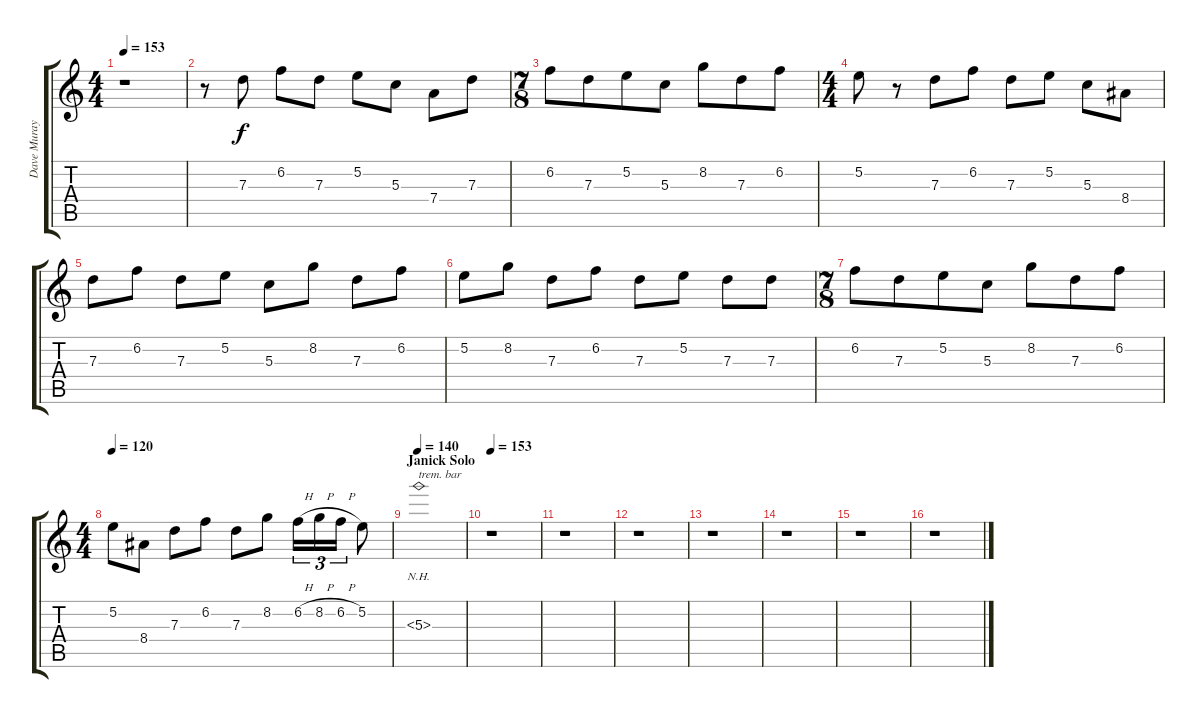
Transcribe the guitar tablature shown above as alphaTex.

\track ("Dave Muray" "Dave Muray") {instrument distortionguitar}
\staff {score tabs}
\tuning (E4 B3 G3 D3 A2 E2) {hide}
\ts (4 4)
\tempo 153
\tempo 117
\tempo 153
\clef g2
\ks c
r.1{dy f instrument distortionguitar} |
r.8 7.3.8 6.2.8 7.3.8 5.2.8 5.3.8 7.4.8 7.3.8 |
\ts (7 8)
6.2.8 7.3.8 5.2.8 5.3.8 8.2.8 7.3.8 6.2.8 |
\ts (4 4)
5.2.8 r.8 7.3.8 6.2.8 7.3.8 5.2.8 5.3.8 8.4.8 |
7.3.8 6.2.8 7.3.8 5.2.8 5.3.8 8.2.8 7.3.8 6.2.8 |
5.2.8 8.2.8 7.3.8 6.2.8 7.3.8 5.2.8 7.3.8 7.3.8 |
\ts (7 8)
6.2.8 7.3.8 5.2.8 5.3.8 8.2.8 7.3.8 6.2.8 |
\ts (4 4)
\tempo 120
5.2.8 8.4.8 7.3.8 6.2.8 7.3.8 8.2.8 6.2{h}.16{tu (3 2)} 8.2{h}.16{tu (3 2)} 6.2{h}.16{tu (3 2)} 5.2.8 |
\section ("" "Janick Solo")
\tempo 140
5.3{nh}.1{txt "trem. bar"} |
\section ("" "")
\tempo 153
r.1 |
r.1 |
r.1 |
r.1 |
r.1 |
r.1 |
r.1
